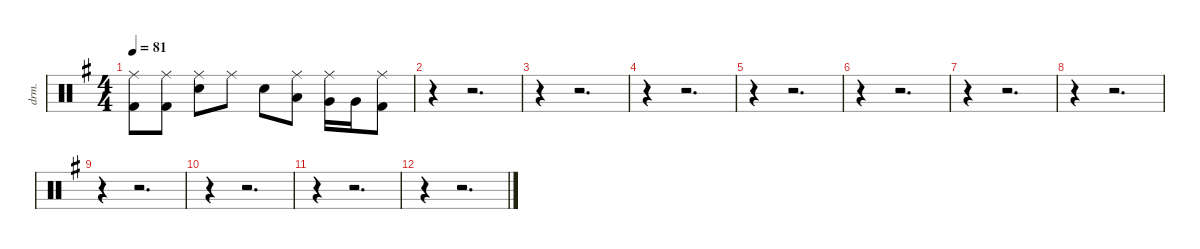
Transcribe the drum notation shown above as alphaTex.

\defaultSystemsLayout 4
\hideDynamics
\bracketExtendMode nobrackets
\track ("Drums" "drm.") {mute instrument percussion}
\staff {score}
\articulation defaults
\ts (4 4)
\tempo 81
\clef neutral
\ks eminor
("Ride (middle)"{acc forcenatural} "Kick (hit) 2"{acc forcenatural}).8{dy f beam Down} ("Ride (middle)"{acc forcenatural} "Kick (hit) 2"{acc forcenatural}).8{beam Down} ("Ride (middle)"{acc forcenatural} "Snare (hit) 2"{acc forcenatural}).8{beam Down} "Ride (middle)"{acc forcenatural}.8{beam Down} "Snare (hit) 2"{acc forcenatural}.8{beam Down} ("Ride (middle)"{acc forcenatural} "Low Tom (hit)"{acc forcenatural}).8{beam Down} ("Ride (middle)"{acc forcenatural} "Very Low Tom (hit)"{acc forcenatural}).16{beam Down} "Very Low Tom (hit)"{acc forcenatural}.16{beam Down} ("Ride (middle)"{acc forcenatural} "Kick (hit) 2"{acc forcenatural}).8{beam Down} |
r.4{beam Down} r.2{d beam Down} |
r.4{beam Down} r.2{d beam Down} |
r.4{beam Down} r.2{d beam Down} |
r.4{beam Down} r.2{d beam Down} |
r.4{beam Down} r.2{d beam Down} |
r.4{beam Down} r.2{d beam Down} |
r.4{beam Down} r.2{d beam Down} |
r.4{beam Down} r.2{d beam Down} |
r.4{beam Down} r.2{d beam Down} |
r.4{beam Down} r.2{d beam Down} |
r.4{beam Down} r.2{d beam Down}
